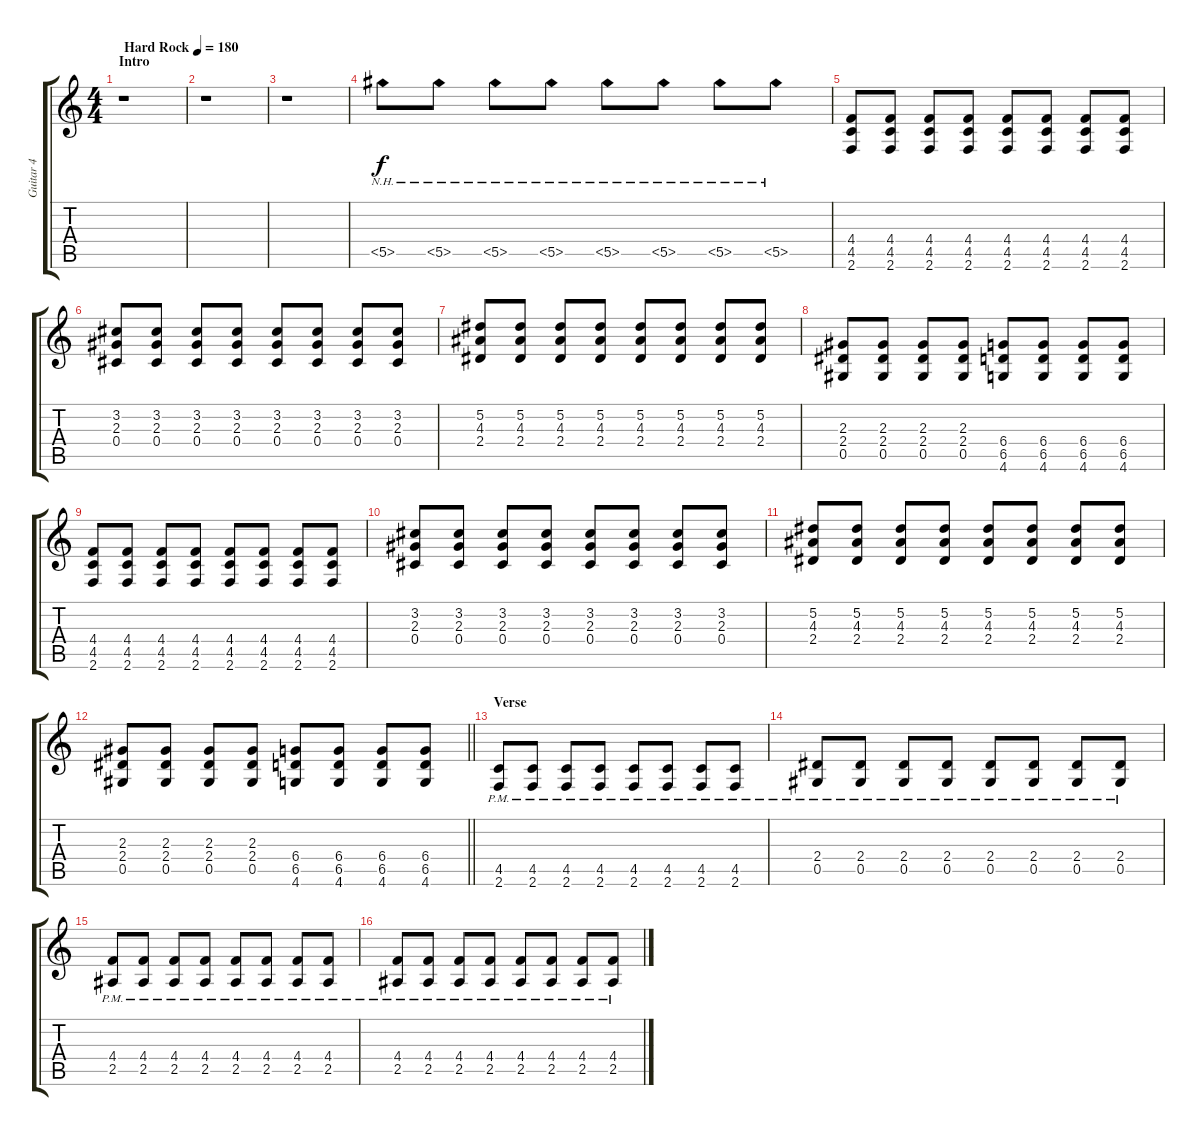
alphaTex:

\track ("Guitar 4" "Guitar 4") {instrument distortionguitar}
\staff {score tabs}
\tuning (Eb4 Bb3 Gb3 Db3 Ab2 Eb2) {hide}
\ts (4 4)
\section ("" "Intro")
\tempo (180 "Hard Rock")
\clef g2
\ks c
r.1{dy f instrument distortionguitar} |
r.1 |
r.1 |
5.5{nh}.8 5.5{nh}.8 5.5{nh}.8 5.5{nh}.8 5.5{nh}.8 5.5{nh}.8 5.5{nh}.8 5.5{nh}.8 |
(4.4 4.5 2.6).8{instrument distortionguitar} (4.4 4.5 2.6).8 (4.4 4.5 2.6).8 (4.4 4.5 2.6).8 (4.4 4.5 2.6).8 (4.4 4.5 2.6).8 (4.4 4.5 2.6).8 (4.4 4.5 2.6).8 |
(3.2 2.3 0.4).8 (3.2 2.3 0.4).8 (3.2 2.3 0.4).8 (3.2 2.3 0.4).8 (3.2 2.3 0.4).8 (3.2 2.3 0.4).8 (3.2 2.3 0.4).8 (3.2 2.3 0.4).8 |
(5.2 4.3 2.4).8 (5.2 4.3 2.4).8 (5.2 4.3 2.4).8 (5.2 4.3 2.4).8 (5.2 4.3 2.4).8 (5.2 4.3 2.4).8 (5.2 4.3 2.4).8 (5.2 4.3 2.4).8 |
(2.3 2.4 0.5).8 (2.3 2.4 0.5).8 (2.3 2.4 0.5).8 (2.3 2.4 0.5).8 (6.4 6.5 4.6).8 (6.4 6.5 4.6).8 (6.4 6.5 4.6).8 (6.4 6.5 4.6).8 |
(4.4 4.5 2.6).8 (4.4 4.5 2.6).8 (4.4 4.5 2.6).8 (4.4 4.5 2.6).8 (4.4 4.5 2.6).8 (4.4 4.5 2.6).8 (4.4 4.5 2.6).8 (4.4 4.5 2.6).8 |
(3.2 2.3 0.4).8 (3.2 2.3 0.4).8 (3.2 2.3 0.4).8 (3.2 2.3 0.4).8 (3.2 2.3 0.4).8 (3.2 2.3 0.4).8 (3.2 2.3 0.4).8 (3.2 2.3 0.4).8 |
(5.2 4.3 2.4).8 (5.2 4.3 2.4).8 (5.2 4.3 2.4).8 (5.2 4.3 2.4).8 (5.2 4.3 2.4).8 (5.2 4.3 2.4).8 (5.2 4.3 2.4).8 (5.2 4.3 2.4).8 |
\barLineRight lightlight
(2.3 2.4 0.5).8 (2.3 2.4 0.5).8 (2.3 2.4 0.5).8 (2.3 2.4 0.5).8 (6.4 6.5 4.6).8 (6.4 6.5 4.6).8 (6.4 6.5 4.6).8 (6.4 6.5 4.6).8 |
\section ("" "Verse")
(4.5{pm} 2.6{pm}).8 (4.5{pm} 2.6{pm}).8 (4.5{pm} 2.6{pm}).8 (4.5{pm} 2.6{pm}).8 (4.5{pm} 2.6{pm}).8 (4.5{pm} 2.6{pm}).8 (4.5{pm} 2.6{pm}).8 (4.5{pm} 2.6{pm}).8 |
(2.4{pm} 0.5{pm}).8 (2.4{pm} 0.5{pm}).8 (2.4{pm} 0.5{pm}).8 (2.4{pm} 0.5{pm}).8 (2.4{pm} 0.5{pm}).8 (2.4{pm} 0.5{pm}).8 (2.4{pm} 0.5{pm}).8 (2.4{pm} 0.5{pm}).8 |
(4.4{pm} 2.5{pm}).8 (4.4{pm} 2.5{pm}).8 (4.4{pm} 2.5{pm}).8 (4.4{pm} 2.5{pm}).8 (4.4{pm} 2.5{pm}).8 (4.4{pm} 2.5{pm}).8 (4.4{pm} 2.5{pm}).8 (4.4{pm} 2.5{pm}).8 |
(4.4{pm} 2.5{pm}).8 (4.4{pm} 2.5{pm}).8 (4.4{pm} 2.5{pm}).8 (4.4{pm} 2.5{pm}).8 (4.4{pm} 2.5{pm}).8 (4.4{pm} 2.5{pm}).8 (4.4{pm} 2.5{pm}).8 (4.4{pm} 2.5{pm}).8
